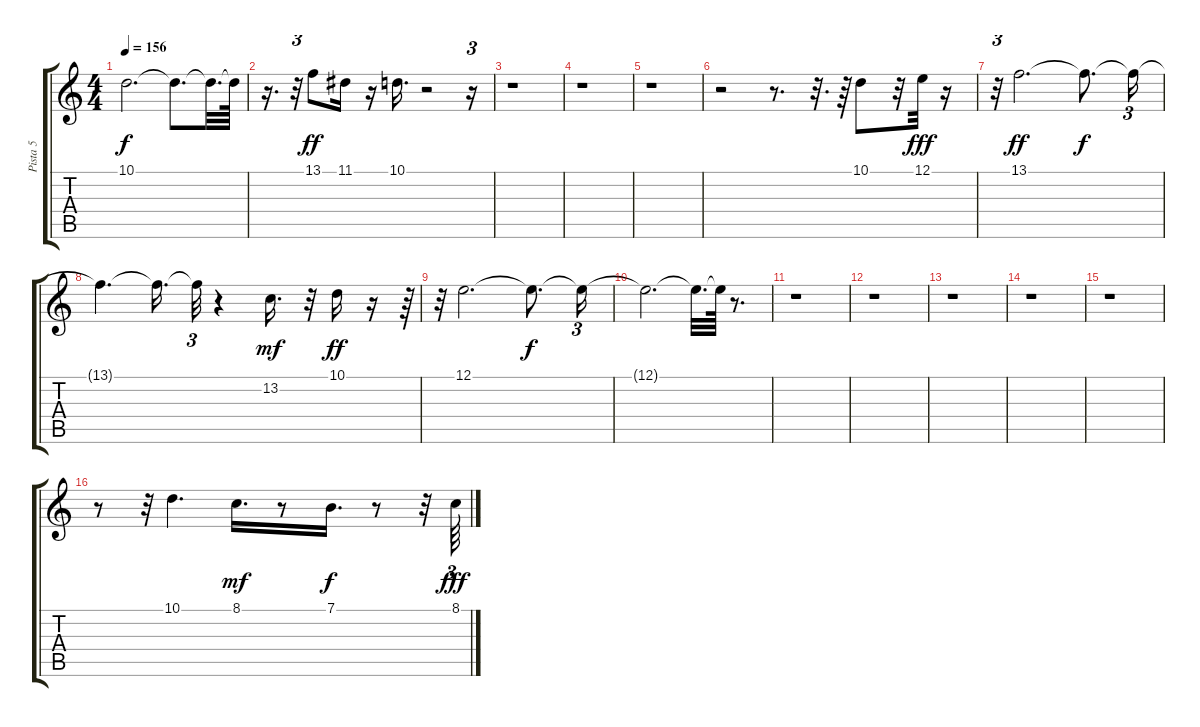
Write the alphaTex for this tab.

\track ("Pista 5" "Pista 5") {instrument trumpet}
\staff {score tabs}
\tuning (E4 B3 G3 D3 A2 E2) {hide}
\ts (4 4)
\tempo 156
\clef g2
\ks c
10.1.2{d dy f} 10.1{t}.8{d} 10.1{t}.32{d} 10.1{t}.64 |
r.16{d} r.32{tu (3 2)} 13.1.8{dy ff} 11.1.16 r.16 10.1.16{d} r.2 r.16{tu (3 2)} |
r.1 |
r.1 |
r.1 |
r.2 r.8{d} r.32{d} r.64 10.1.8 r.32 12.1.32{dy fff} r.16 |
r.32{tu (3 2)} 13.1.2{d dy ff} 13.1{t}.8{d dy f} 13.1{t}.16{tu (3 2)} |
13.1{t}.4{d} 13.1{t}.16{d} 13.1{t}.32{tu (3 2)} r.4 13.2.16{d dy mf} r.32 10.1.16{dy ff} r.16 r.64{tu (3 2)} |
r.32{tu (3 2)} 12.1.2{d} 12.1{t}.8{d dy f} 12.1{t}.16{tu (3 2)} |
12.1{t}.2{d} 12.1{t}.32{d} 12.1{t}.64 r.8{d} |
r.1 |
r.1 |
r.1 |
r.1 |
r.1 |
r.8 r.32{tu (3 2)} 10.1.4{d} 8.1.16{d dy mf} r.8 7.1.16{d dy f} r.8 r.32 8.1.64{tu (3 2) dy fff balance 8}
